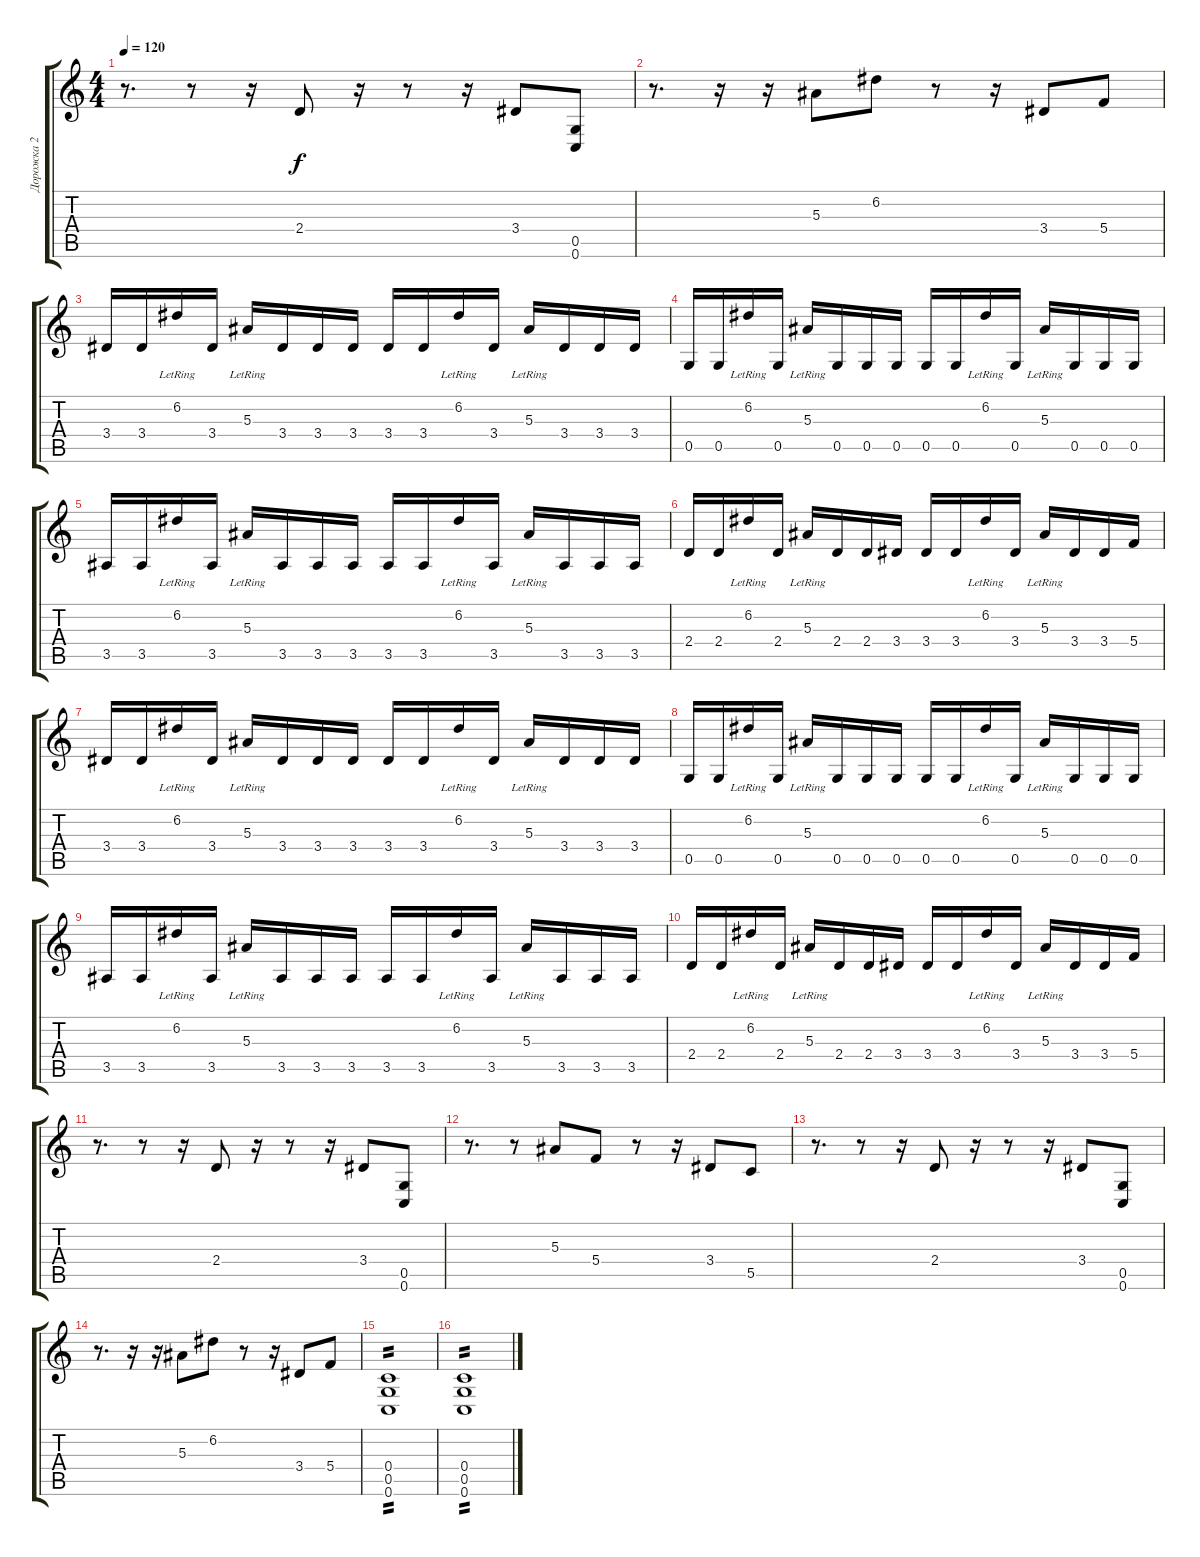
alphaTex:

\track ("Дорожка 2" "Дорожка 2") {instrument distortionguitar}
\staff {score tabs}
\tuning (D4 A3 F3 C3 G2 C2) {hide}
\ts (4 4)
\tempo 120
\clef g2
\ks c
r.8{d dy f} r.8 r.16 2.4.8 r.16 r.8 r.16 3.4.8 (0.5 0.6).8 |
r.8{d} r.16 r.16 5.3.8 6.2.8 r.8 r.16 3.4.8 5.4.8 |
3.4.16 3.4.16 6.2{lr}.16 3.4.16 5.3{lr}.16 3.4.16 3.4.16 3.4.16 3.4.16 3.4.16 6.2{lr}.16 3.4.16 5.3{lr}.16 3.4.16 3.4.16 3.4.16 |
0.5.16 0.5.16 6.2{lr}.16 0.5.16 5.3{lr}.16 0.5.16 0.5.16 0.5.16 0.5.16 0.5.16 6.2{lr}.16 0.5.16 5.3{lr}.16 0.5.16 0.5.16 0.5.16 |
3.5.16 3.5.16 6.2{lr}.16 3.5.16 5.3{lr}.16 3.5.16 3.5.16 3.5.16 3.5.16 3.5.16 6.2{lr}.16 3.5.16 5.3{lr}.16 3.5.16 3.5.16 3.5.16 |
2.4.16 2.4.16 6.2{lr}.16 2.4.16 5.3{lr}.16 2.4.16 2.4.16 3.4.16 3.4.16 3.4.16 6.2{lr}.16 3.4.16 5.3{lr}.16 3.4.16 3.4.16 5.4.16 |
3.4.16 3.4.16 6.2{lr}.16 3.4.16 5.3{lr}.16 3.4.16 3.4.16 3.4.16 3.4.16 3.4.16 6.2{lr}.16 3.4.16 5.3{lr}.16 3.4.16 3.4.16 3.4.16 |
0.5.16 0.5.16 6.2{lr}.16 0.5.16 5.3{lr}.16 0.5.16 0.5.16 0.5.16 0.5.16 0.5.16 6.2{lr}.16 0.5.16 5.3{lr}.16 0.5.16 0.5.16 0.5.16 |
3.5.16 3.5.16 6.2{lr}.16 3.5.16 5.3{lr}.16 3.5.16 3.5.16 3.5.16 3.5.16 3.5.16 6.2{lr}.16 3.5.16 5.3{lr}.16 3.5.16 3.5.16 3.5.16 |
2.4.16 2.4.16 6.2{lr}.16 2.4.16 5.3{lr}.16 2.4.16 2.4.16 3.4.16 3.4.16 3.4.16 6.2{lr}.16 3.4.16 5.3{lr}.16 3.4.16 3.4.16 5.4.16 |
r.8{d} r.8 r.16 2.4.8 r.16 r.8 r.16 3.4.8 (0.5 0.6).8 |
r.8{d} r.8 5.3.8 5.4.8 r.8 r.16 3.4.8 5.5.8 |
r.8{d} r.8 r.16 2.4.8 r.16 r.8 r.16 3.4.8 (0.5 0.6).8 |
r.8{d} r.16 r.16 5.3.8 6.2.8 r.8 r.16 3.4.8 5.4.8 |
(0.4 0.5 0.6).1{tp 2} |
(0.4 0.5 0.6).1{tp 2}
